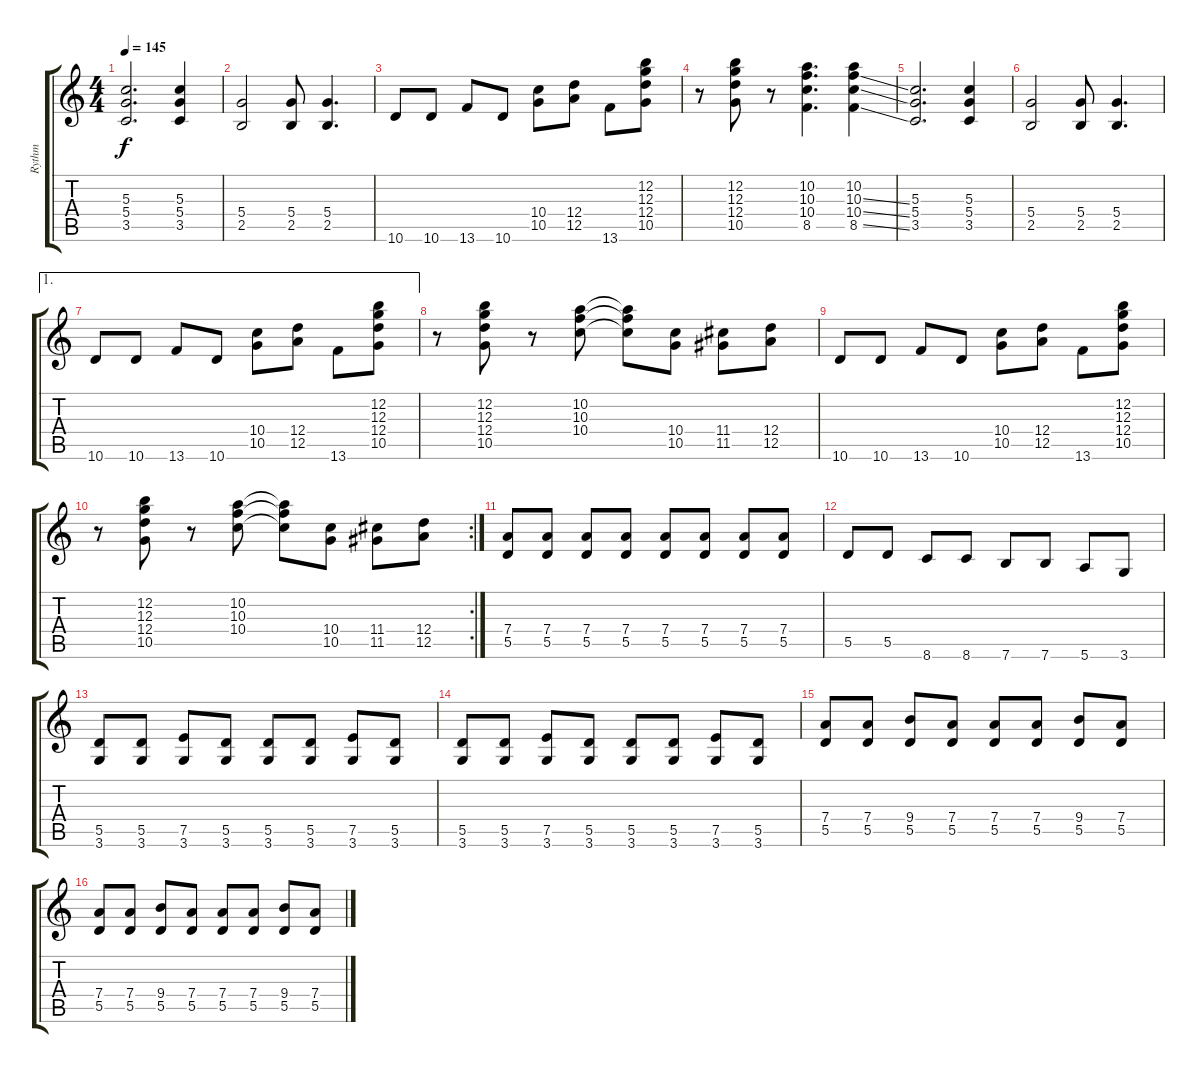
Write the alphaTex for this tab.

\track ("Rythm" "Rythm") {instrument distortionguitar}
\staff {score tabs}
\tuning (E4 B3 G3 D3 A2 E2) {hide}
\ts (4 4)
\tempo 145
\clef g2
\ks c
(5.3 5.4 3.5).2{d dy f} (5.3 5.4 3.5).4 |
(5.4 2.5).2 (5.4 2.5).8 (5.4 2.5).4{d} |
10.6.8 10.6.8 13.6.8 10.6.8 (10.4 10.5).8 (12.4 12.5).8 13.6.8 (12.2 12.3 12.4 10.5).8 |
r.8 (12.2 12.3 12.4 10.5).8 r.8 (10.2 10.3 10.4 8.5).4{d} (10.2 10.3{ss} 10.4{ss} 8.5{ss}).4 |
(5.3 5.4 3.5).2{d} (5.3 5.4 3.5).4 |
(5.4 2.5).2 (5.4 2.5).8 (5.4 2.5).4{d} |
\ae 1
10.6.8 10.6.8 13.6.8 10.6.8 (10.4 10.5).8 (12.4 12.5).8 13.6.8 (12.2 12.3 12.4 10.5).8 |
r.8 (12.2 12.3 12.4 10.5).8 r.8 (10.2 10.3 10.4).8 (10.2{t} 10.3{t} 10.4{t}).8 (10.4 10.5).8 (11.4 11.5).8 (12.4 12.5).8 |
10.6.8 10.6.8 13.6.8 10.6.8 (10.4 10.5).8 (12.4 12.5).8 13.6.8 (12.2 12.3 12.4 10.5).8 |
\rc 2
r.8 (12.2 12.3 12.4 10.5).8 r.8 (10.2 10.3 10.4).8 (10.2{t} 10.3{t} 10.4{t}).8 (10.4 10.5).8 (11.4 11.5).8 (12.4 12.5).8 |
(7.4 5.5).8 (7.4 5.5).8 (7.4 5.5).8 (7.4 5.5).8 (7.4 5.5).8 (7.4 5.5).8 (7.4 5.5).8 (7.4 5.5).8 |
5.5.8 5.5.8 8.6.8 8.6.8 7.6.8 7.6.8 5.6.8 3.6.8 |
(5.5 3.6).8 (5.5 3.6).8 (7.5 3.6).8 (5.5 3.6).8 (5.5 3.6).8 (5.5 3.6).8 (7.5 3.6).8 (5.5 3.6).8 |
(5.5 3.6).8 (5.5 3.6).8 (7.5 3.6).8 (5.5 3.6).8 (5.5 3.6).8 (5.5 3.6).8 (7.5 3.6).8 (5.5 3.6).8 |
(7.4 5.5).8 (7.4 5.5).8 (9.4 5.5).8 (7.4 5.5).8 (7.4 5.5).8 (7.4 5.5).8 (9.4 5.5).8 (7.4 5.5).8 |
(7.4 5.5).8 (7.4 5.5).8 (9.4 5.5).8 (7.4 5.5).8 (7.4 5.5).8 (7.4 5.5).8 (9.4 5.5).8 (7.4 5.5).8
